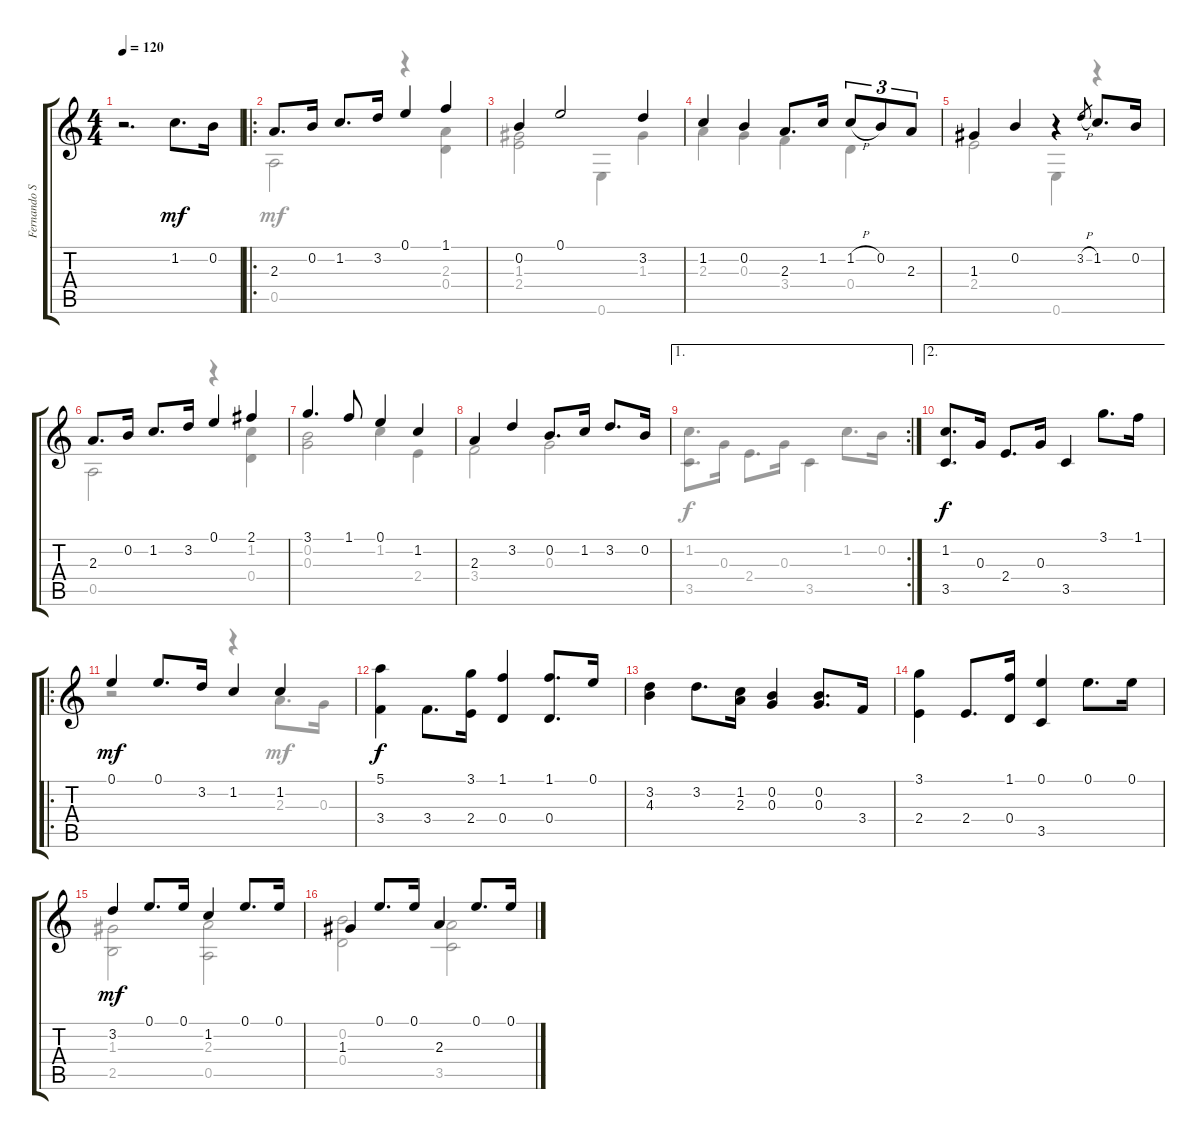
\track ("Fernando Sor" "Fernando S") {instrument acousticguitarnylon}
\staff {score tabs}
\tuning (E4 B3 G3 D3 A2 E2) {hide}
\voice
\ts (4 4)
\tempo 120
\clef g2
\ks c
r.2{d dy mf instrument acousticguitarnylon} 1.2.8{d} 0.2.16 |
\ro
2.3.8{d} 0.2.16 1.2.8{d} 3.2.16 0.1.4 1.1.4 |
0.2.4 0.1.2 3.2.4 |
1.2.4 0.2.4 2.3.8{d} 1.2.16 1.2{h}.8{tu (3 2)} 0.2.8{tu (3 2)} 2.3.8{tu (3 2)} |
1.3.4 0.2.4 r.4 3.2{h}.8{gr} 1.2.8{d} 0.2.16 |
2.3.8{d} 0.2.16 1.2.8{d} 3.2.16 0.1.4 2.1.4 |
3.1.4{d} 1.1.8 0.1.4 1.2.4 |
2.3.4 3.2.4 0.2.8{d} 1.2.16 3.2.8{d} 0.2.16 |
\ae 1
\rc 2
|
\ae 2
(1.2 3.5).8{d dy f} 0.3.16 2.4.8{d} 0.3.16 3.5.4 3.1.8{d} 1.1.16 |
\ro
0.1.4{dy mf} 0.1.8{d} 3.2.16 1.2.4 1.2.4 |
(5.1 3.4).4{dy f} 3.4.8{d} (3.1 2.4).16 (1.1 0.4).4 (1.1 0.4).8{d} 0.1.16 |
(3.2 4.3).4 3.2.8{d} (1.2 2.3).16 (0.2 0.3).4 (0.2 0.3).8{d} 3.4.16 |
(3.1 2.4).4 2.4.8{d} (1.1 0.4).16 (0.1 3.5).4 0.1.8{d} 0.1.16 |
3.2.4{dy mf} 0.1.8{d} 0.1.16 1.2.4 0.1.8{d} 0.1.16 |
1.3.4 0.1.8{d} 0.1.16 2.3.4 0.1.8{d} 0.1.16
\voice
\clef g2
\ottava regular
\simile none
\ks c
|
0.5.2 r.4 (2.3 0.4).4 |
(1.3 2.4).2 0.6.4 1.3.4 |
2.3.4 0.3.4 3.4.4 0.4.4 |
2.4.2 0.6.4 r.4 |
0.5.2 r.4 (1.2 0.4).4 |
(0.2 0.3).2 1.2.4 2.4.4 |
3.4.2 0.3.2 |
(1.2 3.5).8{d dy f} 0.3.16 2.4.8{d} 0.3.16 3.5.4 1.2.8{d} 0.2.16 |
|
r.2 r.4 2.3.8{d dy mf} 0.3.16 |
|
|
|
(1.3 2.5).2 (2.3 0.5).2 |
(0.2 0.4).2 (2.3 3.5).2
